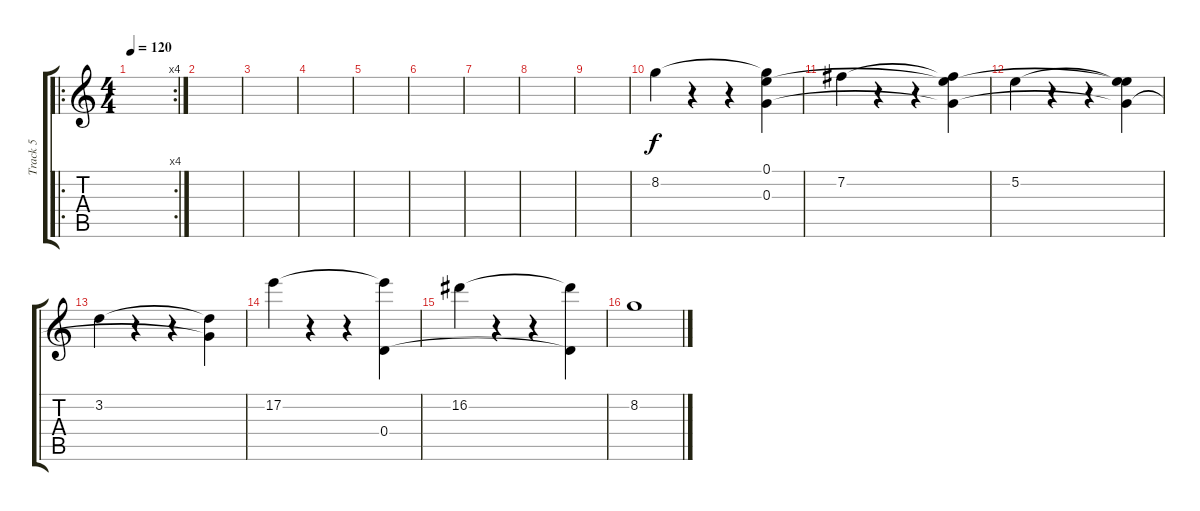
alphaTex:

\track ("Track 5" "Track 5") {instrument electricguitarjazz}
\staff {score tabs}
\tuning (E4 B3 G3 D3 A2 E2) {hide}
\ro
\rc 4
\ts (4 4)
\tempo 120
\clef g2
\ks c
|
|
|
|
|
|
|
|
|
8.2.4 r.4 r.4 (0.1 8.2{t} 0.3).4 |
7.2.4 r.4 r.4 (0.1{t} 7.2{t} 0.3{t}).4 |
5.2.4 r.4 r.4 (0.1{t} 5.2{t} 0.3{t}).4 |
3.2.4 r.4 r.4 (3.2{t} 0.3{t}).4 |
17.2.4 r.4 r.4 (17.2{t} 0.4).4 |
16.2.4 r.4 r.4 (16.2{t} 0.4{t}).4 |
8.2.1
